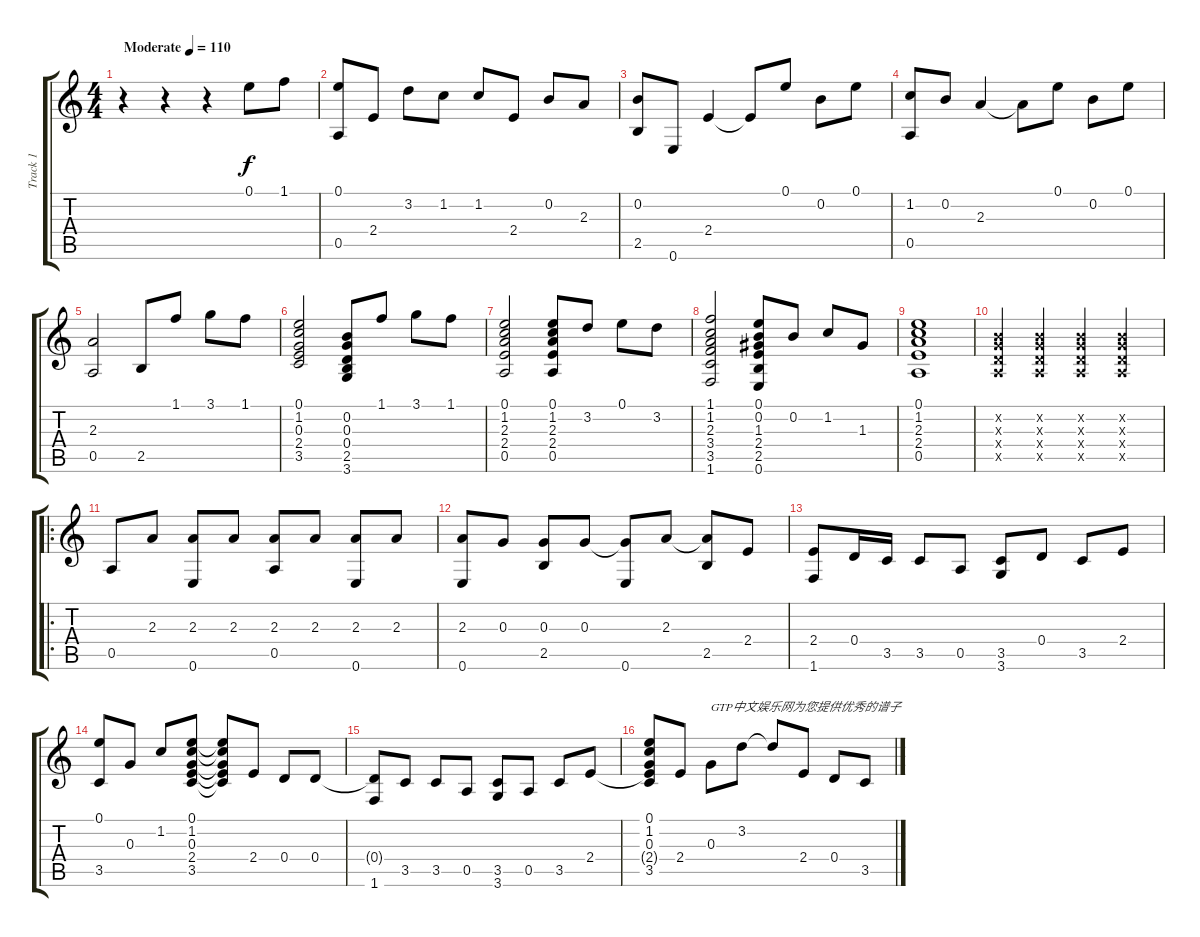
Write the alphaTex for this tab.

\track ("Track 1" "Track 1") {instrument electricguitarclean}
\staff {score tabs}
\tuning (E4 B3 G3 D3 A2 E2) {hide}
\ts (4 4)
\tempo (110 "Moderate")
\clef g2
\ks c
r.4{dy f instrument electricguitarclean} r.4 r.4 0.1.8 1.1.8 |
(0.1 0.5).8 2.4.8 3.2.8 1.2.8 1.2.8 2.4.8 0.2.8 2.3.8 |
(0.2 2.5).8 0.6.8 2.4.4 2.4{t}.8 0.1.8 0.2.8 0.1.8 |
(1.2 0.5).8 0.2.8 2.3.4 2.3{t}.8 0.1.8 0.2.8 0.1.8 |
(2.3 0.5).2 2.5.8 1.1.8 3.1.8 1.1.8 |
(0.1 1.2 0.3 2.4 3.5).2 (0.2 0.3 0.4 2.5 3.6).8 1.1.8 3.1.8 1.1.8 |
(0.1 1.2 2.3 2.4 0.5).2 (0.1 1.2 2.3 2.4 0.5).8 3.2.8 0.1.8 3.2.8 |
(1.1 1.2 2.3 3.4 3.5 1.6).2 (0.1 0.2 1.3 2.4 2.5 0.6).8 0.2.8 1.2.8 1.3.8 |
(0.1 1.2 2.3 2.4 0.5).1 |
(0.2{x} 0.3{x} 0.4{x} 0.5{x}).4 (0.2{x} 0.3{x} 0.4{x} 0.5{x}).4 (0.2{x} 0.3{x} 0.4{x} 0.5{x}).4 (0.2{x} 0.3{x} 0.4{x} 0.5{x}).4 |
\ro
0.5.8 2.3.8 (2.3 0.6).8 2.3.8 (2.3 0.5).8 2.3.8 (2.3 0.6).8 2.3.8 |
(2.3 0.6).8 0.3.8 (0.3 2.5).8 0.3.8 (0.3{t} 0.6).8 2.3.8 (2.3{t} 2.5).8 2.4.8 |
(2.4 1.6).8 0.4.16 3.5.16 3.5.8 0.5.8 (3.5 3.6).8 0.4.8 3.5.8 2.4.8 |
(0.1 3.5).8 0.3.8 1.2.8 (0.1 1.2 0.3 2.4 3.5).8 (0.1{t} 1.2{t} 0.3{t} 2.4{t} 3.5{t}).8 2.4.8 0.4.8 0.4.8 |
(0.4{t} 1.6).8 3.5.8 3.5.8 0.5.8 (3.5 3.6).8 0.5.8 3.5.8 2.4.8 |
(0.1 1.2 0.3 2.4{t} 3.5).8 2.4.8 0.3.8{txt "GTP中文娱乐网为您提供优秀的谱子"} 3.2.8 3.2{t}.8 2.4.8 0.4.8 3.5.8
